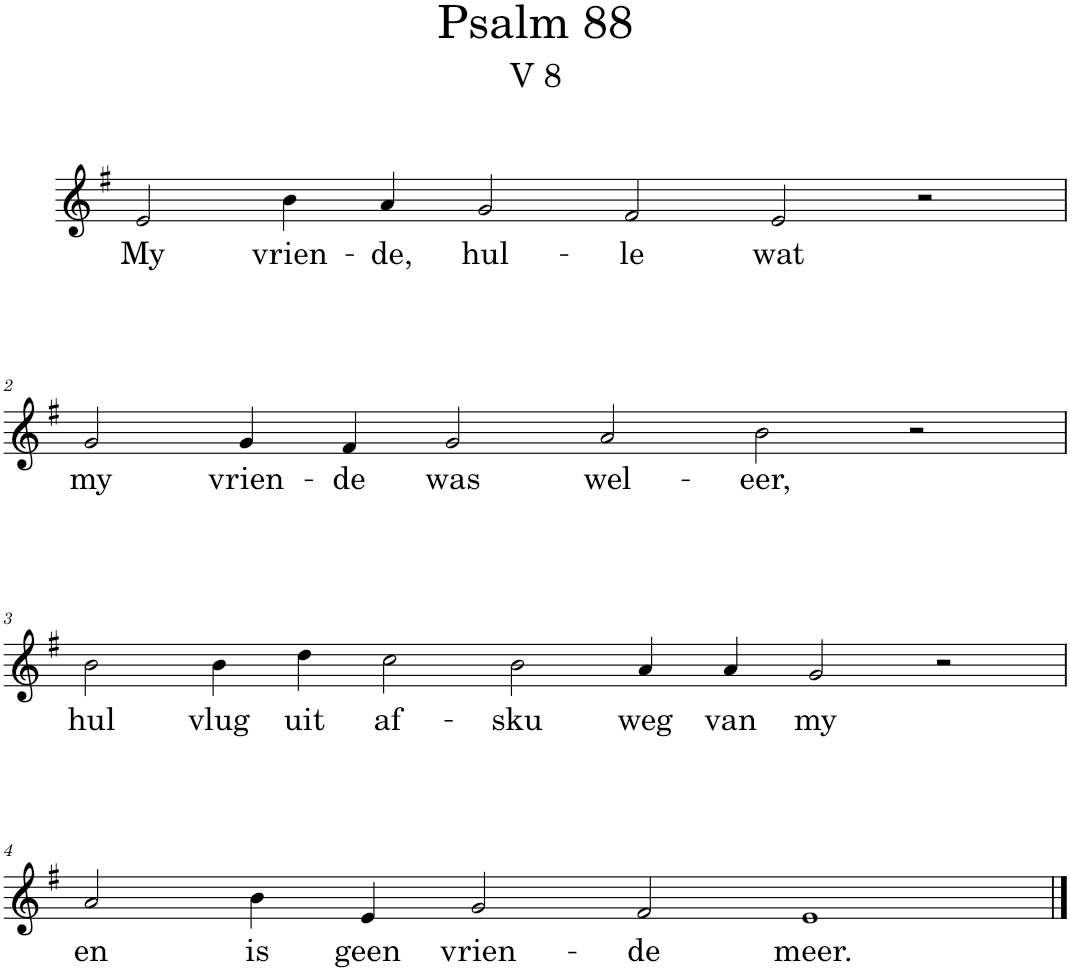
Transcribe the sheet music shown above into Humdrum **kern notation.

**kern	**text
*part1	*part1
*staff1	*staff1
*I"Pipe Organ	*
*I'Org.	*
*clefG2	*
*k[f#]	*
*M12/4	*
=1	=1
!	!LO:LY:b
2e/	My
!	!LO:LY:b
4b\	vrien-
!	!LO:LY:b
4a/	-de,
!	!LO:LY:b
2g/	hul-
!	!LO:LY:b
2f#/	-le
!	!LO:LY:b
2e/	wat
2r	.
!!LO:LB:g=z
=2	=2
!	!LO:LY:b
2g/	my
!	!LO:LY:b
4g/	vrien-
!	!LO:LY:b
4f#/	-de
!	!LO:LY:b
2g/	was
!	!LO:LY:b
2a/	wel-
!	!LO:LY:b
2b\	-eer,
2r	.
!!LO:LB:g=z
=3	=3
*M14/4	*
!	!LO:LY:b
2b\	hul
!	!LO:LY:b
4b\	vlug
!	!LO:LY:b
4dd\	uit
!	!LO:LY:b
2cc\	af-
!	!LO:LY:b
2b\	-sku
!	!LO:LY:b
4a/	weg
!	!LO:LY:b
4a/	van
!	!LO:LY:b
2g/	my
2r	.
!!LO:LB:g=z
=4	=4
*M12/4	*
!	!LO:LY:b
2a/	en
!	!LO:LY:b
4b\	is
!	!LO:LY:b
4e/	geen
!	!LO:LY:b
2g/	vrien-
!	!LO:LY:b
2f#/	-de
!	!LO:LY:b
1e	meer.
==	==
*-	*-
